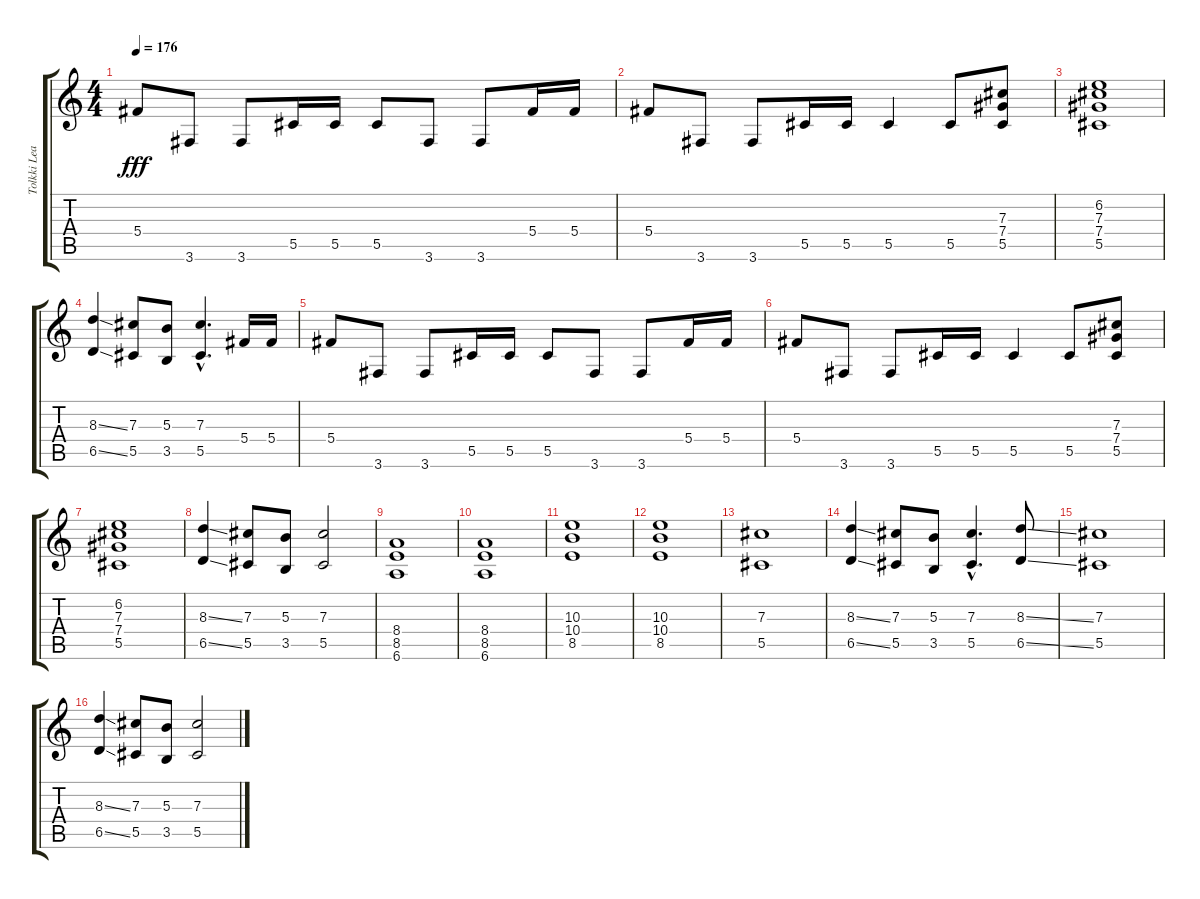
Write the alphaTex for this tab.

\track ("Tolkki Lead" "Tolkki Lea") {instrument overdrivenguitar}
\staff {score tabs}
\tuning (Eb4 Bb3 Gb3 Db3 Ab2 Eb2) {hide}
\ts (4 4)
\tempo 176
\clef g2
\ks c
5.4.8{dy fff} 3.6.8 3.6.8 5.5.16 5.5.16 5.5.8 3.6.8 3.6.8 5.4.16 5.4.16 |
5.4.8 3.6.8 3.6.8 5.5.16 5.5.16 5.5.4 5.5.8 (7.3 7.4 5.5).8 |
(6.2 7.3 7.4 5.5).1 |
(8.3{ss} 6.5{ss}).4 (7.3 5.5).8 (5.3 3.5).8 (7.3{hac} 5.5{hac}).4{d} 5.4.16 5.4.16 |
5.4.8 3.6.8 3.6.8 5.5.16 5.5.16 5.5.8 3.6.8 3.6.8 5.4.16 5.4.16 |
5.4.8 3.6.8 3.6.8 5.5.16 5.5.16 5.5.4 5.5.8 (7.3 7.4 5.5).8 |
(6.2 7.3 7.4 5.5).1 |
(8.3{ss} 6.5{ss}).4 (7.3 5.5).8 (5.3 3.5).8 (7.3 5.5).2 |
(8.4 8.5 6.6).1 |
(8.4 8.5 6.6).1 |
(10.3 10.4 8.5).1 |
(10.3 10.4 8.5).1 |
(7.3 5.5).1 |
(8.3{ss} 6.5{ss}).4 (7.3 5.5).8 (5.3 3.5).8 (7.3{hac} 5.5{hac}).4{d} (8.3{ss} 6.5{ss}).8 |
(7.3 5.5).1 |
(8.3{ss} 6.5{ss}).4 (7.3 5.5).8 (5.3 3.5).8 (7.3 5.5).2
